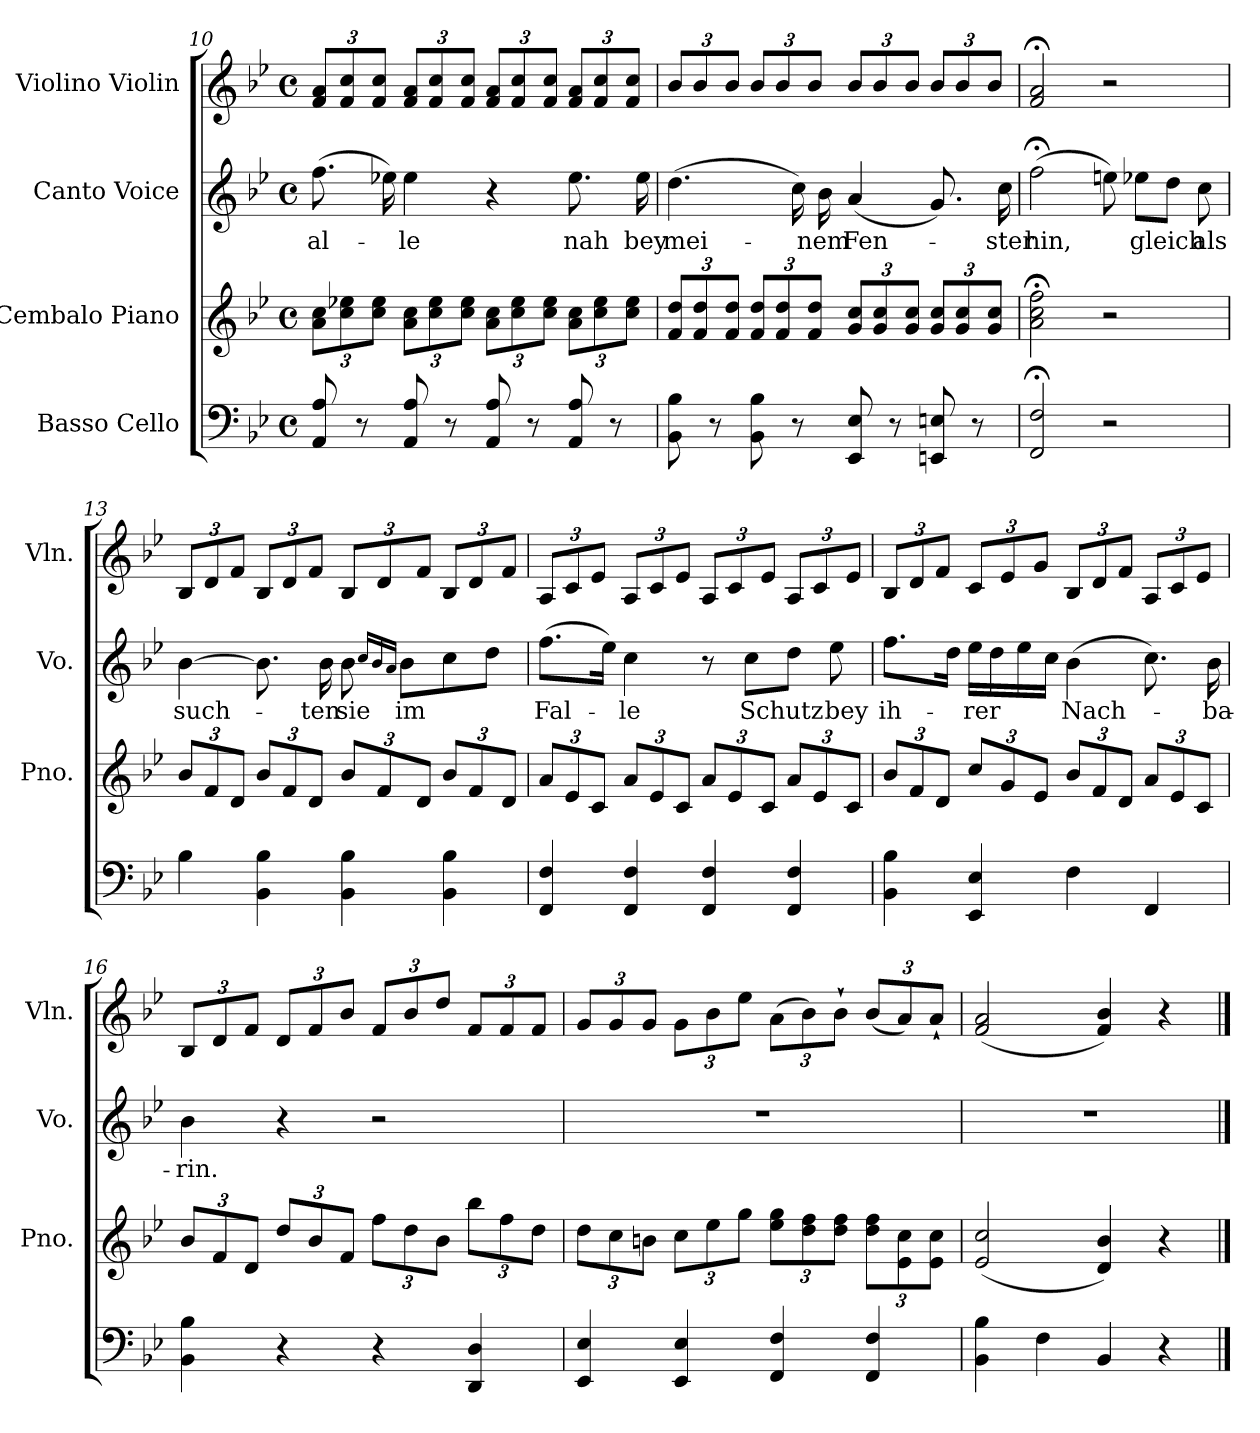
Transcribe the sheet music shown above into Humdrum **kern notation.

**kern	**kern	**kern	**text	**kern
*part4	*part3	*part2	*part2	*part1
*staff4	*staff3	*staff2	*staff2	*staff1
*I"Basso Cello	*I"Cembalo Piano	*I"Canto Voice	*	*I"Violino Violin
*	*I'Pno.	*I'Vo.	*	*I'Vln.
*clefF4	*clefG2	*clefG2	*	*clefG2
*k[b-e-]	*k[b-e-]	*k[b-e-]	*	*k[b-e-]
*M4/4	*M4/4	*M4/4	*	*M4/4
*met(c)	*met(c)	*met(c)	*	*met(c)
*	*Xbrackettup	*	*	*
=10	=10	=10	=10	=10
!	!	!	!LO:LY:b	!
*	*	*	*	*Xbrackettup
8AA/ 8A/	12a\ 12cc\L	(8.ff\	al-	12f/ 12a/L
.	12cc\ 12ee-X\	.	.	12f/ 12cc/
8r	.	.	.	.
.	12cc\ 12ee-\J	.	.	12f/ 12cc/J
.	.	16ee-X\)	.	.
!	!	!	!LO:LY:b	!
8AA/ 8A/	12a\ 12cc\L	4ee-\	-le	12f/ 12a/L
.	12cc\ 12ee-\	.	.	12f/ 12cc/
8r	.	.	.	.
.	12cc\ 12ee-\J	.	.	12f/ 12cc/J
8AA/ 8A/	12a\ 12cc\L	4r	.	12f/ 12a/L
.	12cc\ 12ee-\	.	.	12f/ 12cc/
8r	.	.	.	.
.	12cc\ 12ee-\J	.	.	12f/ 12cc/J
!	!	!	!LO:LY:b	!
8AA/ 8A/	12a\ 12cc\L	8.ee-\	nah	12f/ 12a/L
.	12cc\ 12ee-\	.	.	12f/ 12cc/
8r	.	.	.	.
.	12cc\ 12ee-\J	.	.	12f/ 12cc/J
!	!	!	!LO:LY:b	!
.	.	16ee-\	bey	.
=11	=11	=11	=11	=11
!	!	!	!LO:LY:b	!
8BB-\ 8B-\	12f/ 12dd/L	(4.dd\	mei-	12b-/L
.	12f/ 12dd/	.	.	12b-/
8r	.	.	.	.
.	12f/ 12dd/J	.	.	12b-/J
8BB-\ 8B-\	12f/ 12dd/L	.	.	12b-/L
.	12f/ 12dd/	.	.	12b-/
8r	.	16cc\)	.	.
.	12f/ 12dd/J	.	.	12b-/J
!	!	!	!LO:LY:b	!
.	.	16b-\	-nem	.
!	!	!	!LO:LY:b	!
8EE-/ 8E-/	12g/ 12cc/L	(<4a/	Fen-	12b-/L
.	12g/ 12cc/	.	.	12b-/
8r	.	.	.	.
.	12g/ 12cc/J	.	.	12b-/J
8EEn/ 8En/	12g/ 12cc/L	8.g/)	.	12b-/L
.	12g/ 12cc/	.	.	12b-/
8r	.	.	.	.
.	12g/ 12cc/J	.	.	12b-/J
!	!	!	!LO:LY:b	!
.	.	16cc\	-ster	.
=12	=12	=12	=12	=12
!	!	!	!LO:LY:b	!
2FF/;< 2F/;<	2a\;< 2cc\;< 2ff\;<	(2ff;<\	hin,	2f/;< 2a/;<
2r	2r	8een\)	.	2r
!	!	!	!LO:LY:b	!
.	.	8ee-X\L	gleich	.
.	.	8dd\J	.	.
!	!	!	!LO:LY:b	!
.	.	8cc\	als	.
=13	=13	=13	=13	=13
!	!	!	!LO:LY:b	!
4B-\	12b-/L	[4b-\	such-	12B-/L
.	12f/	.	.	12d/
.	12d/J	.	.	12f/J
4BB-\ 4B-\	12b-/L	8.b-\]	.	12B-/L
.	12f/	.	.	12d/
.	12d/J	.	.	12f/J
!	!	!	!LO:LY:b	!
.	.	16b-\	-ten	.
!	!	!	!LO:LY:b	!
4BB-\ 4B-\	12b-/L	8b-\	sie	12B-/L
.	12f/	.	.	12d/
.	.	16qcc/LL	.	.
.	.	16qb-/	.	.
.	.	16qa/JJ	.	.
!	!	!	!LO:LY:b	!
.	.	8b-\L	im	.
.	12d/J	.	.	12f/J
4BB-\ 4B-\	12b-/L	8cc\	.	12B-/L
.	12f/	.	.	12d/
.	.	8dd\J	.	.
.	12d/J	.	.	12f/J
!!LO:LB:g=z
=14	=14	=14	=14	=14
!	!	!	!LO:LY:b	!
4FF/ 4F/	12a/L	(8.ff\L	Fal-	12A/L
.	12e-/	.	.	12c/
.	12c/J	.	.	12e-/J
.	.	16ee-\Jk)	.	.
!	!	!	!LO:LY:b	!
4FF/ 4F/	12a/L	4cc\	-le	12A/L
.	12e-/	.	.	12c/
.	12c/J	.	.	12e-/J
4FF/ 4F/	12a/L	8r	.	12A/L
.	12e-/	.	.	12c/
!	!	!	!LO:LY:b	!
.	.	8cc\L	Schutz	.
.	12c/J	.	.	12e-/J
4FF/ 4F/	12a/L	8dd\J	.	12A/L
.	12e-/	.	.	12c/
!	!	!	!LO:LY:b	!
.	.	8ee-\	bey	.
.	12c/J	.	.	12e-/J
=15	=15	=15	=15	=15
!	!	!	!LO:LY:b	!
4BB-\ 4B-\	12b-/L	8.ff\L	ih-	12B-/L
.	12f/	.	.	12d/
.	12d/J	.	.	12f/J
.	.	16dd\Jk	.	.
!	!	!	!LO:LY:b	!
4EE-/ 4E-/	12cc/L	16ee-\LL	-rer	12c/L
.	.	16dd\	.	.
.	12g/	.	.	12e-/
.	.	16ee-\	.	.
.	12e-/J	.	.	12g/J
.	.	16cc\JJ	.	.
!	!	!	!LO:LY:b	!
4F\	12b-/L	(4b-\	Nach-	12B-/L
.	12f/	.	.	12d/
.	12d/J	.	.	12f/J
4FF/	12a/L	8.cc\)	.	12A/L
.	12e-/	.	.	12c/
.	12c/J	.	.	12e-/J
!	!	!	!LO:LY:b	!
.	.	16b-\	-ba-	.
=16	=16	=16	=16	=16
!	!	!	!LO:LY:b	!
4BB-\ 4B-\	12b-/L	4b-\	-rin.	12B-/L
.	12f/	.	.	12d/
.	12d/J	.	.	12f/J
4r	12dd/L	4r	.	12d/L
.	12b-/	.	.	12f/
.	12f/J	.	.	12b-/J
4r	12ff\L	2r	.	12f/L
.	12dd\	.	.	12b-/
.	12b-\J	.	.	12dd/J
4DD/ 4D/	12bb-\L	.	.	12f/L
.	12ff\	.	.	12f/
.	12dd\J	.	.	12f/J
=17	=17	=17	=17	=17
4EE-/ 4E-/	12dd\L	1r	.	12g/L
.	12cc\	.	.	12g/
.	12bn\J	.	.	12g/J
4EE-/ 4E-/	12cc\L	.	.	12g\L
.	12ee-\	.	.	12b-\
.	12gg\J	.	.	12ee-\J
4FF/ 4F/	12ee-\ 12gg\L	.	.	(12a\L
.	12dd\ 12ff\	.	.	12b-\)
.	12dd\ 12ff\J	.	.	12b-`\J
4FF/ 4F/	12dd\ 12ff\L	.	.	(12b-/L
.	12e-\ 12cc\	.	.	12a/)
.	12e-\ 12cc\J	.	.	12a`/J
=18	=18	=18	=18	=18
4BB-\ 4B-\	(>2e-/ 2cc/	1r	.	(>2f/ 2a/
4F\	.	.	.	.
4BB-/	4d/ 4b-/)	.	.	4f/ 4b-/)
4r	4r	.	.	4r
==	==	==	==	==
*-	*-	*-	*-	*-
